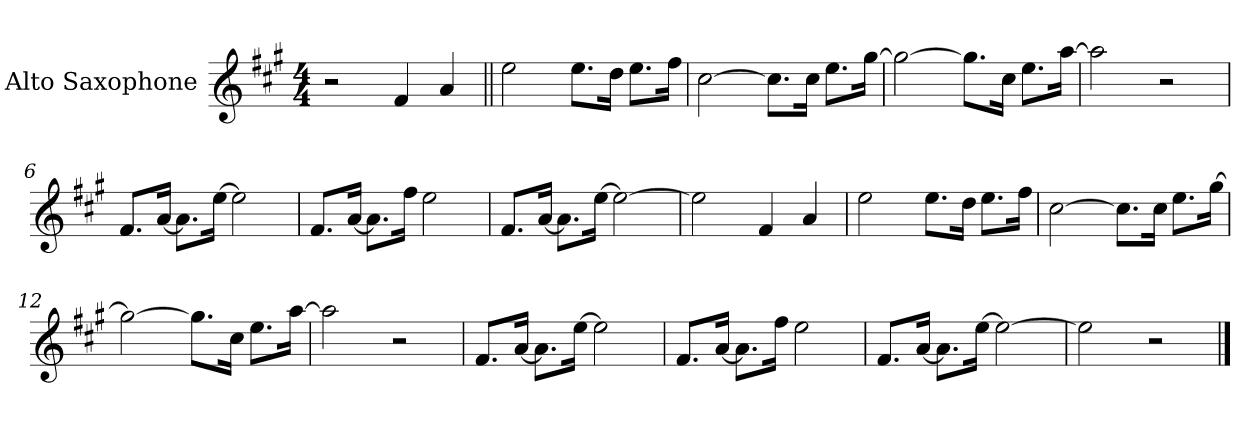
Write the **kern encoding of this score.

**kern
*part1
*staff1
*I"Alto Saxophone
*I'A. Sax.
*clefG2
*ITrd5c9
*k[]
*M4/4
*MM90
=1
2r
4A/
4c/
=2||
2g\
8.g\L
16f\Jk
8.g\L
16a\Jk
=3
[2e\
8.e\L]
16e\Jk
8.g\L
[16b\Jk
=4
2b\_
8.b\L]
16e\Jk
8.g\L
[16cc\Jk
=5
2cc\]
2r
!!LO:LB:g=z
=6
8.A/L
[16c/Jk
8.c\L]
[16g\Jk
2g\]
=7
8.A/L
[16c/Jk
8.c\L]
16a\Jk
2g\
=8
8.A/L
[16c/Jk
8.c\L]
[16g\Jk
2g\_
=9
2g\]
4A/
4c/
!!LO:LB:g=z
=10
2g\
8.g\L
16f\Jk
8.g\L
16a\Jk
=11
[2e\
8.e\L]
16e\Jk
8.g\L
[16b\Jk
=12
2b\_
8.b\L]
16e\Jk
8.g\L
[16cc\Jk
=13
2cc\]
2r
!!LO:LB:g=z
=14
8.A/L
[16c/Jk
8.c\L]
[16g\Jk
2g\]
=15
8.A/L
[16c/Jk
8.c\L]
16a\Jk
2g\
=16
8.A/L
[16c/Jk
8.c\L]
[16g\Jk
2g\_
=17
2g\]
2r
==
*-
